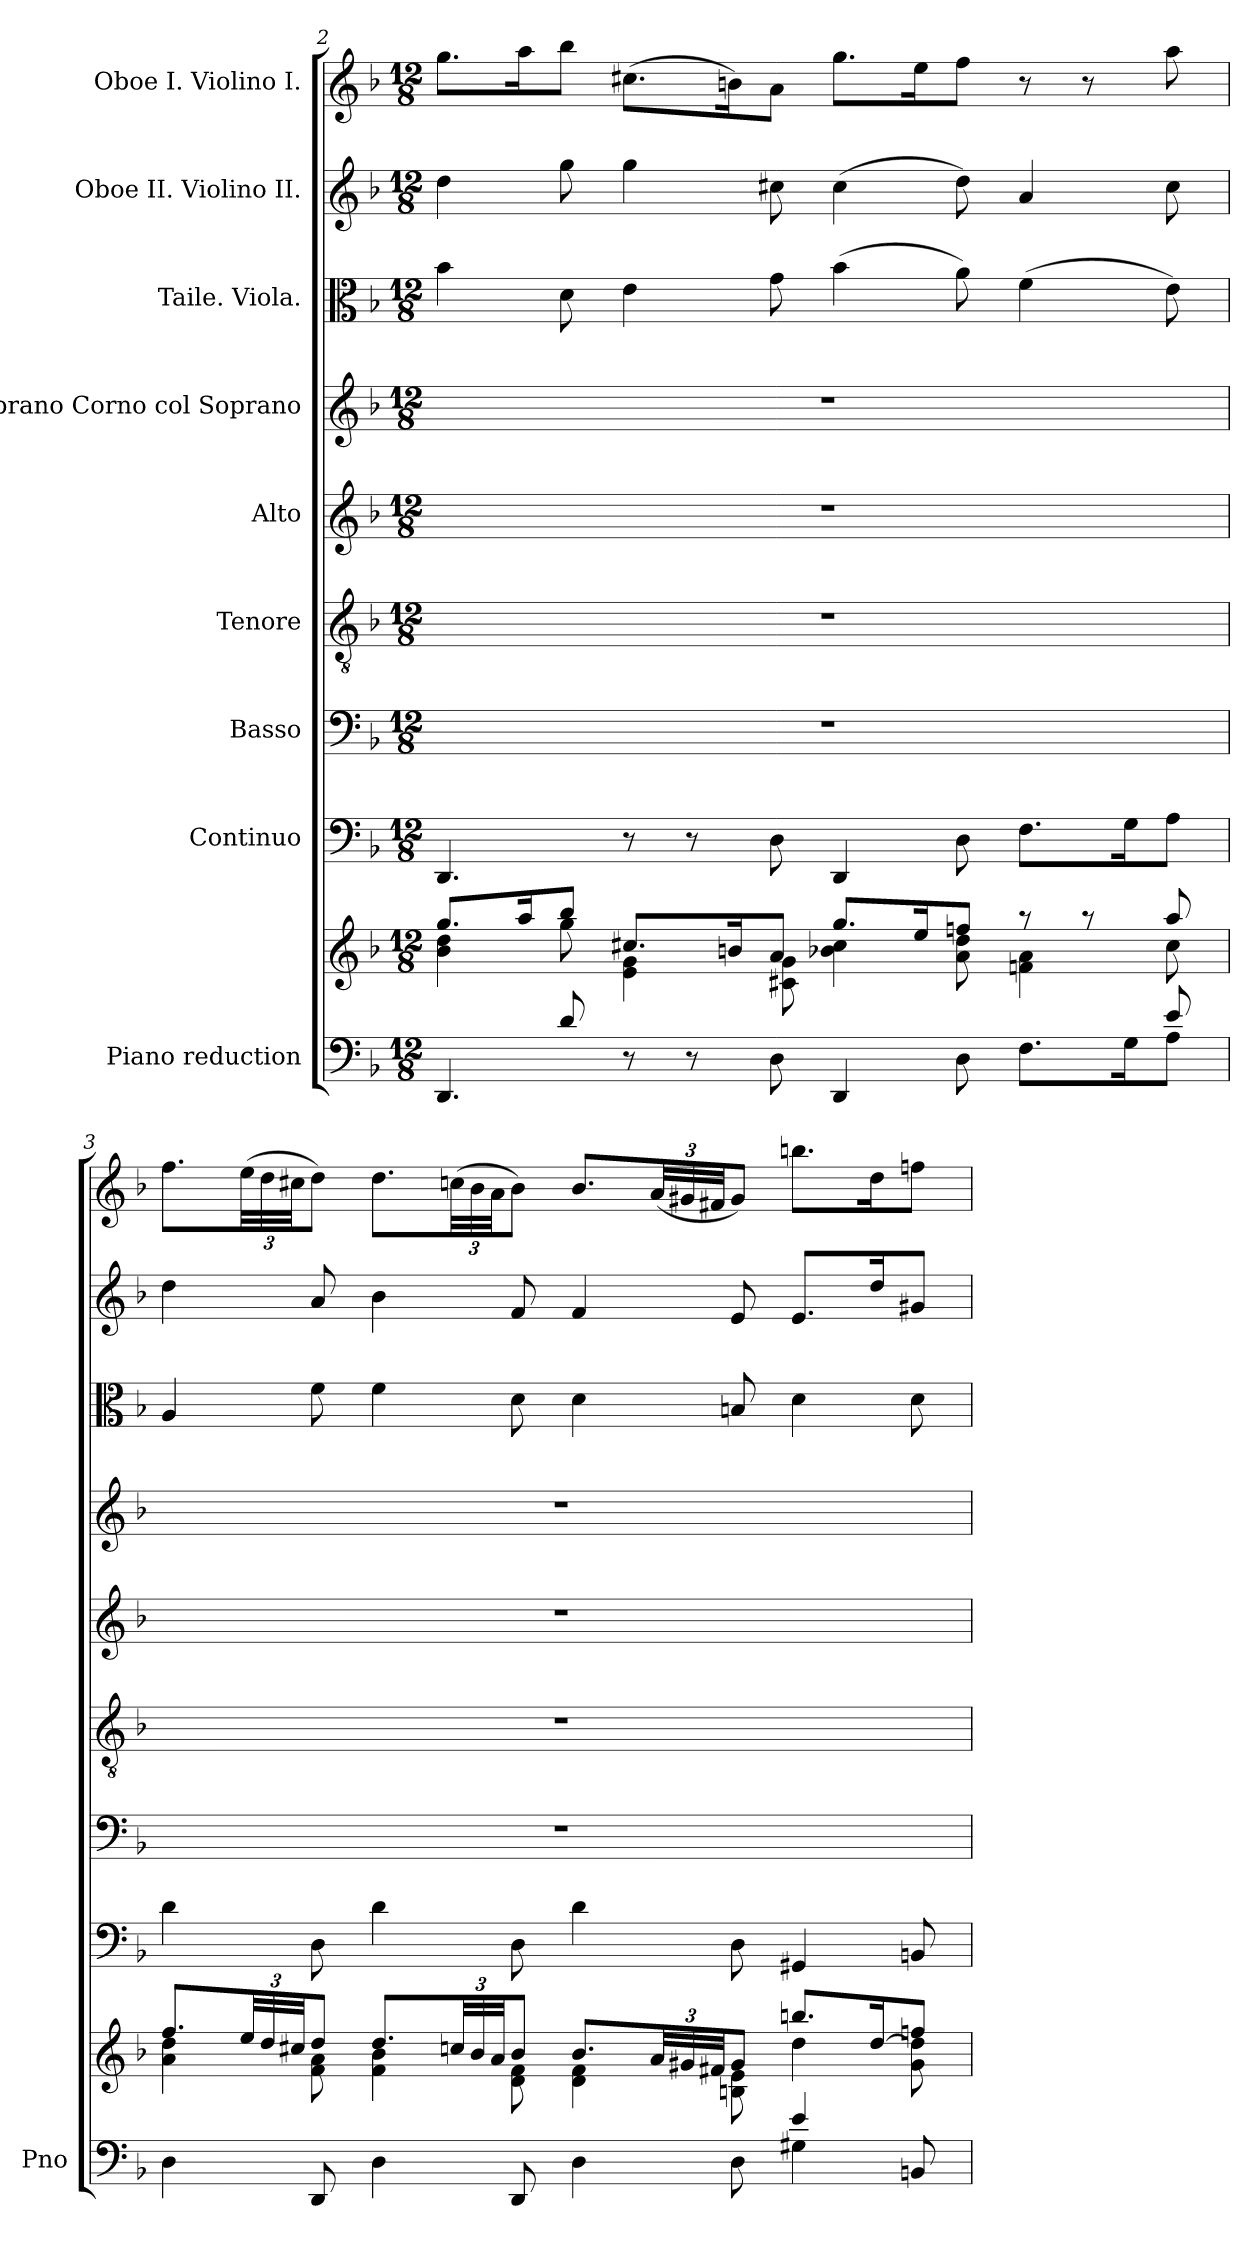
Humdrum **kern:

**kern	**kern	**kern	**kern	**kern	**kern	**kern	**kern	**kern	**kern
*part9	*part9	*part8	*part7	*part6	*part5	*part4	*part3	*part2	*part1
*staff10	*staff9	*staff8	*staff7	*staff6	*staff5	*staff4	*staff3	*staff2	*staff1
*I"Piano reduction	*	*I"Continuo	*I"Basso	*I"Tenore	*I"Alto	*I"Soprano Corno col Soprano	*I"Taile. Viola.	*I"Oboe II. Violino II.	*I"Oboe I. Violino I.
*I'Pno	*	*	*	*	*	*	*	*	*
*clefF4	*clefG2	*clefF4	*clefF4	*clefGv2	*clefG2	*clefG2	*clefC3	*clefG2	*clefG2
*k[b-]	*k[b-]	*k[b-]	*k[b-]	*k[b-]	*k[b-]	*k[b-]	*k[b-]	*k[b-]	*k[b-]
*M12/8	*M12/8	*M12/8	*M12/8	*M12/8	*M12/8	*M12/8	*M12/8	*M12/8	*M12/8
=2	=2	=2	=2	=2	=2	=2	=2	=2	=2
*^	*^	*	*	*	*	*	*	*	*
4ryy	4.DD/	8.gg/L	4b-\ 4dd\	4.DD/	1.r	1.r	1.r	1.r	4b-\	4dd\	8.gg\L
.	.	16aa/K	.	.	.	.	.	.	.	.	16aa\K
8d/	.	8bb-/J	8gg\	.	.	.	.	.	8d\	8gg\	8bb-\J
8r	8ryy	8.cc#X/L	4e\ 4g\	8r	.	.	.	.	4e\	4gg\	(8.cc#X\L
8r	8ryy	.	.	8r	.	.	.	.	.	.	.
.	.	16bn/K	.	.	.	.	.	.	.	.	16bn\K)
8ryy	8D\	8a/J	8c#X\ 8g\	8D\	.	.	.	.	8g\	8cc#X\	8a\J
4DD/	4ryy	8.gg/L	4b-X\ 4cc#\	4DD/	.	.	.	.	(4b-\	(4cc#\	8.gg\L
.	.	16ee/K	.	.	.	.	.	.	.	.	16ee\K
4ryy	8D\	8ffn/J	8a\ 8dd\	8D\	.	.	.	.	8a\)	8dd\)	8ff\J
.	8.F\L	8r	4fn\ 4a\	8.F\L	.	.	.	.	(4f\	4a/	8r
8ryy	.	8r	.	.	.	.	.	.	.	.	8r
.	16G\K	.	.	16G\K	.	.	.	.	.	.	.
8e/	8A\J	8aa/	8cc#\	8A\J	.	.	.	.	8e\)	8cc#\	8aa\
!!LO:PB:g=z
=3	=3	=3	=3	=3	=3	=3	=3	=3	=3	=3	=3
4D\	4ryy	8.ff/L	4a\ 4dd\	4d\	1.r	1.r	1.r	1.r	4A/	4dd\	8.ff\L
*	*	*Xbrackettup	*	*	*	*	*	*	*	*	*Xbrackettup
.	.	48ee/LL	.	.	.	.	.	.	.	.	(48ee\LL
.	.	48dd/	.	.	.	.	.	.	.	.	48dd\
.	.	48cc#X/JJ	.	.	.	.	.	.	.	.	48cc#X\JJ
8DD/	8ryy	8dd/J	8f\ 8a\	8D\	.	.	.	.	8f\	8a/	8dd\J)
4D\	4ryy	8.dd/L	4f\ 4b-\	4d\	.	.	.	.	4f\	4b-\	8.dd\L
.	.	48ccn/LL	.	.	.	.	.	.	.	.	(48ccn\LL
.	.	48b-/	.	.	.	.	.	.	.	.	48b-\
.	.	48a/JJ	.	.	.	.	.	.	.	.	48a\JJ
8DD/	8ryy	8b-/J	8d\ 8f\	8D\	.	.	.	.	8d\	8f/	8b-\J)
4D\	4ryy	8.b-/L	4d\ 4f\	4d\	.	.	.	.	4d\	4f/	8.b-/L
.	.	48a/LL	.	.	.	.	.	.	.	.	(48a/LL
.	.	48g#X/	.	.	.	.	.	.	.	.	48g#X/
.	.	48f#X/JJ	.	.	.	.	.	.	.	.	48f#X/JJ
8ryy	8D\	8g#/J	8Bn\ 8e\	8D\	.	.	.	.	8Bn/	8e/	8g#/J)
4e/	4G#X\	8.bbn/L	4dd\	4GG#X/	.	.	.	.	4d\	8.e/L	8.bbn\L
.	.	[<16dd/K	.	.	.	.	.	.	.	16dd/K	16dd\K
8BBn/	8ryy	8ffn/J	8g#\ 8dd\]	8BBn/	.	.	.	.	8d\	8g#X/J	8ffn\J
*v	*v	*	*	*	*	*	*	*	*	*	*
*	*v	*v	*	*	*	*	*	*	*	*
=	=	=	=	=	=	=	=	=	=
*-	*-	*-	*-	*-	*-	*-	*-	*-	*-
